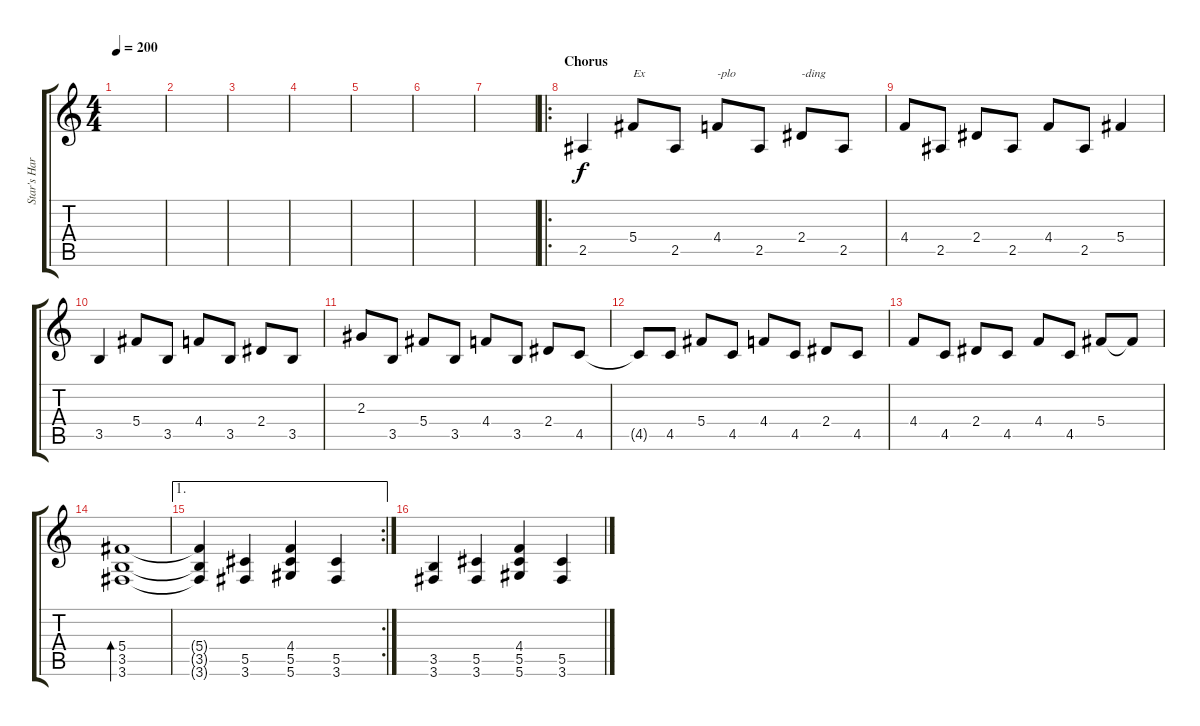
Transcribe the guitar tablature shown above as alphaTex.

\track ("Star's Harm. and Extras" "Star's Har") {instrument overdrivenguitar}
\staff {score tabs}
\tuning (Eb4 Bb3 Gb3 Db3 Ab2 Eb2) {hide}
\ts (4 4)
\tempo 200
\clef g2
\ks c
|
|
|
|
|
|
|
\ro
\section ("" "Chorus")
2.5.4{dy f instrument distortionguitar} 5.4.8{txt "Ex"} 2.5.8 4.4.8{txt "-plo"} 2.5.8 2.4.8{txt "-ding"} 2.5.8 |
4.4.8 2.5.8 2.4.8 2.5.8 4.4.8 2.5.8 5.4.4 |
3.5.4 5.4.8 3.5.8 4.4.8 3.5.8 2.4.8 3.5.8 |
2.3.8 3.5.8 5.4.8 3.5.8 4.4.8 3.5.8 2.4.8 4.5.8 |
4.5{t}.8 4.5.8 5.4.8 4.5.8 4.4.8 4.5.8 2.4.8 4.5.8 |
4.4.8 4.5.8 2.4.8 4.5.8 4.4.8 4.5.8 5.4.8 5.4{t}.8 |
(5.4 3.5 3.6).1{bd 480} |
\ae 1
\rc 2
(5.4{t} 3.5{t} 3.6{t}).4 (5.5 3.6).4 (4.4 5.5 5.6).4 (5.5 3.6).4 |
(3.5 3.6).4 (5.5 3.6).4 (4.4 5.5 5.6).4 (5.5 3.6).4
